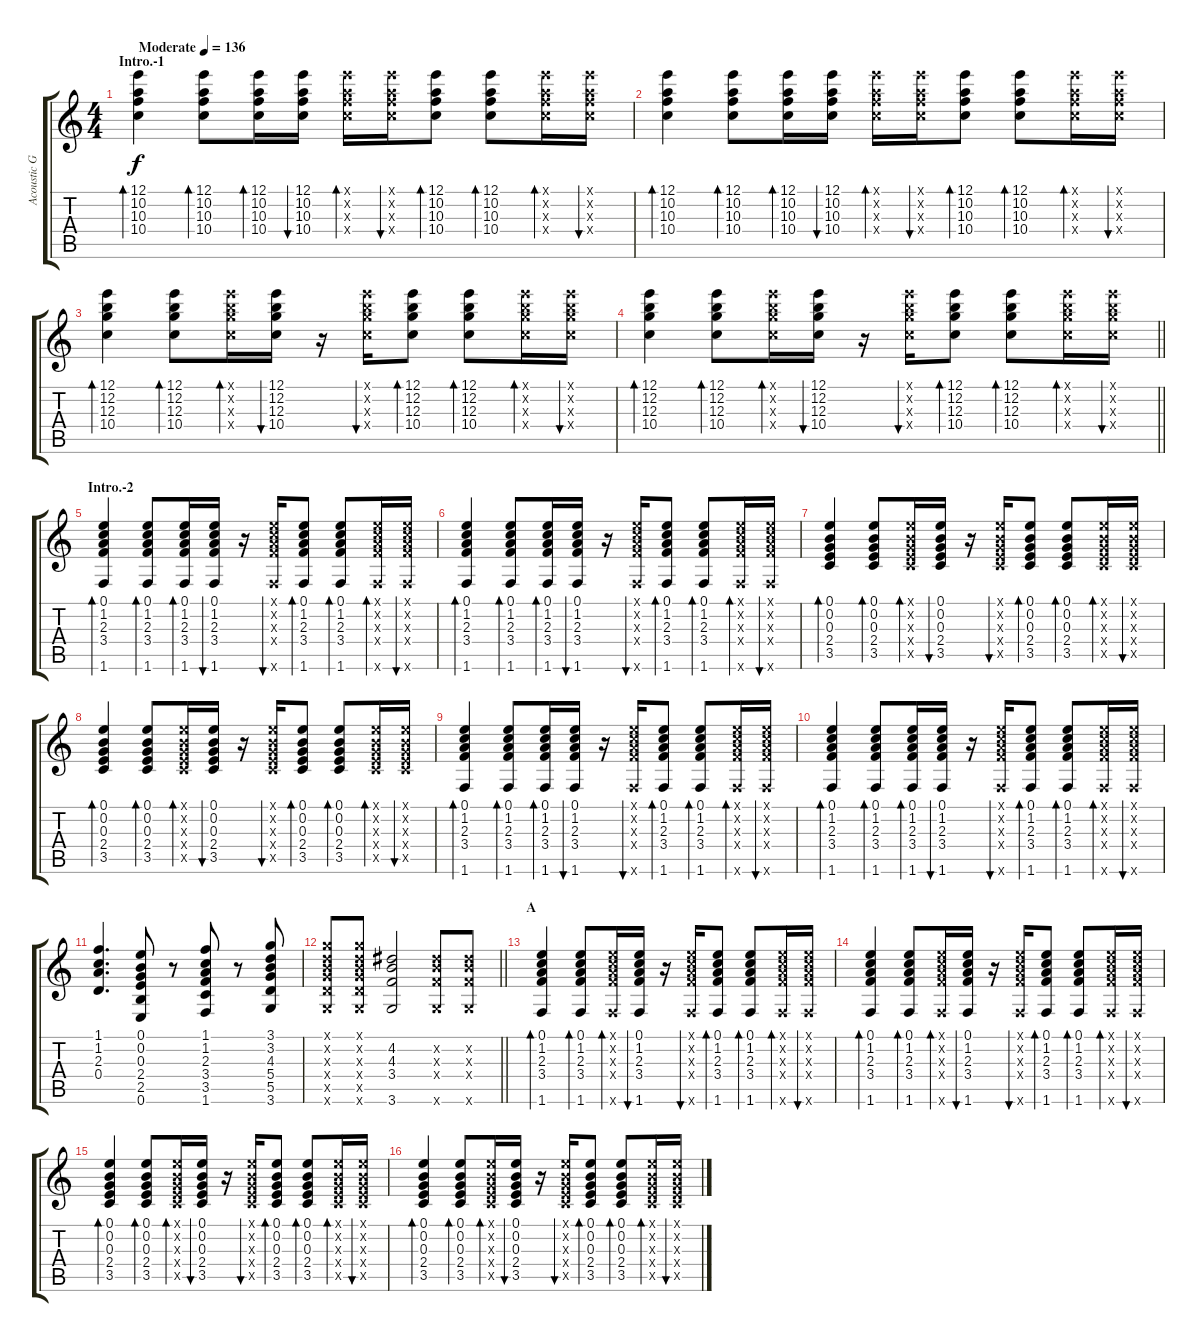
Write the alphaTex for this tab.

\track ("Acoustic Guitar II" "Acoustic G") {instrument acousticguitarsteel}
\staff {score tabs}
\tuning (E4 B3 G3 D3 A2 E2) {hide}
\ts (4 4)
\section ("" "Intro.-1")
\tempo (136 "Moderate")
\clef g2
\ks c
(12.1 10.2 10.3 10.4).4{bd 60 dy f instrument acousticguitarsteel} (12.1 10.2 10.3 10.4).8{bd 60} (12.1 10.2 10.3 10.4).16{bd 60} (12.1 10.2 10.3 10.4).16{bu 60} (12.1{x} 10.2{x} 10.3{x} 10.4{x}).16{bd 60} (12.1{x} 10.2{x} 10.3{x} 10.4{x}).16{bu 60} (12.1 10.2 10.3 10.4).8{bd 60} (12.1 10.2 10.3 10.4).8{bd 60} (12.1{x} 10.2{x} 10.3{x} 10.4{x}).16{bd 60} (12.1{x} 10.2{x} 10.3{x} 10.4{x}).16{bu 60} |
(12.1 10.2 10.3 10.4).4{bd 60} (12.1 10.2 10.3 10.4).8{bd 60} (12.1 10.2 10.3 10.4).16{bd 60} (12.1 10.2 10.3 10.4).16{bu 60} (12.1{x} 10.2{x} 10.3{x} 10.4{x}).16{bd 60} (12.1{x} 10.2{x} 10.3{x} 10.4{x}).16{bu 60} (12.1 10.2 10.3 10.4).8{bd 60} (12.1 10.2 10.3 10.4).8{bd 60} (12.1{x} 10.2{x} 10.3{x} 10.4{x}).16{bd 60} (12.1{x} 10.2{x} 10.3{x} 10.4{x}).16{bu 60} |
(12.1 12.2 12.3 10.4).4{bd 60} (12.1 12.2 12.3 10.4).8{bd 30} (12.1{x} 12.2{x} 12.3{x} 10.4{x}).16{bd 30} (12.1 12.2 12.3 10.4).16{bu 30} r.16 (12.1{x} 12.2{x} 12.3{x} 10.4{x}).16{bu 30} (12.1 12.2 12.3 10.4).8{bd 30} (12.1 12.2 12.3 10.4).8{bd 30} (12.1{x} 12.2{x} 12.3{x} 10.4{x}).16{bd 30} (12.1{x} 12.2{x} 12.3{x} 10.4{x}).16{bu 30} |
\barLineRight lightlight
(12.1 12.2 12.3 10.4).4{bd 60} (12.1 12.2 12.3 10.4).8{bd 30} (12.1{x} 12.2{x} 12.3{x} 10.4{x}).16{bd 30} (12.1 12.2 12.3 10.4).16{bu 30} r.16 (12.1{x} 12.2{x} 12.3{x} 10.4{x}).16{bu 30} (12.1 12.2 12.3 10.4).8{bd 30} (12.1 12.2 12.3 10.4).8{bd 30} (12.1{x} 12.2{x} 12.3{x} 10.4{x}).16{bd 30} (12.1{x} 12.2{x} 12.3{x} 10.4{x}).16{bu 30} |
\section ("" "Intro.-2")
(0.1 1.2 2.3 3.4 1.6).4{bd 30} (0.1 1.2 2.3 3.4 1.6).8{bd 60} (0.1 1.2 2.3 3.4 1.6).16{bd 60} (0.1 1.2 2.3 3.4 1.6).16{bu 60} r.16 (0.1{x} 1.2{x} 2.3{x} 3.4{x} 1.6{x}).16{bu 60} (0.1 1.2 2.3 3.4 1.6).8{bd 30} (0.1 1.2 2.3 3.4 1.6).8{bd 30} (0.1{x} 1.2{x} 2.3{x} 3.4{x} 1.6{x}).16{bd 30} (0.1{x} 1.2{x} 2.3{x} 3.4{x} 1.6{x}).16{bu 30} |
(0.1 1.2 2.3 3.4 1.6).4{bd 30} (0.1 1.2 2.3 3.4 1.6).8{bd 60} (0.1 1.2 2.3 3.4 1.6).16{bd 60} (0.1 1.2 2.3 3.4 1.6).16{bu 60} r.16 (0.1{x} 1.2{x} 2.3{x} 3.4{x} 1.6{x}).16{bu 60} (0.1 1.2 2.3 3.4 1.6).8{bd 30} (0.1 1.2 2.3 3.4 1.6).8{bd 30} (0.1{x} 1.2{x} 2.3{x} 3.4{x} 1.6{x}).16{bd 30} (0.1{x} 1.2{x} 2.3{x} 3.4{x} 1.6{x}).16{bu 30} |
(0.1 0.2 0.3 2.4 3.5).4{bd 60} (0.1 0.2 0.3 2.4 3.5).8{bd 30} (0.1{x} 0.2{x} 0.3{x} 2.4{x} 3.5{x}).16{bd 30} (0.1 0.2 0.3 2.4 3.5).16{bu 30} r.16 (0.1{x} 0.2{x} 0.3{x} 2.4{x} 3.5{x}).16{bu 30} (0.1 0.2 0.3 2.4 3.5).8{bd 30} (0.1 0.2 0.3 2.4 3.5).8{bd 30} (0.1{x} 0.2{x} 0.3{x} 2.4{x} 3.5{x}).16{bd 30} (0.1{x} 0.2{x} 0.3{x} 2.4{x} 3.5{x}).16{bu 30} |
(0.1 0.2 0.3 2.4 3.5).4{bd 30} (0.1 0.2 0.3 2.4 3.5).8{bd 30} (0.1{x} 0.2{x} 0.3{x} 2.4{x} 3.5{x}).16{bd 30} (0.1 0.2 0.3 2.4 3.5).16{bu 30} r.16 (0.1{x} 0.2{x} 0.3{x} 2.4{x} 3.5{x}).16{bu 30} (0.1 0.2 0.3 2.4 3.5).8{bd 30} (0.1 0.2 0.3 2.4 3.5).8{bd 30} (0.1{x} 0.2{x} 0.3{x} 2.4{x} 3.5{x}).16{bd 30} (0.1{x} 0.2{x} 0.3{x} 2.4{x} 3.5{x}).16{bu 30} |
(0.1 1.2 2.3 3.4 1.6).4{bd 60} (0.1 1.2 2.3 3.4 1.6).8{bd 60} (0.1 1.2 2.3 3.4 1.6).16{bd 60} (0.1 1.2 2.3 3.4 1.6).16{bu 60} r.16 (0.1{x} 1.2{x} 2.3{x} 3.4{x} 1.6{x}).16{bu 60} (0.1 1.2 2.3 3.4 1.6).8{bd 30} (0.1 1.2 2.3 3.4 1.6).8{bd 30} (0.1{x} 1.2{x} 2.3{x} 3.4{x} 1.6{x}).16{bd 30} (0.1{x} 1.2{x} 2.3{x} 3.4{x} 1.6{x}).16{bu 30} |
(0.1 1.2 2.3 3.4 1.6).4{bd 30} (0.1 1.2 2.3 3.4 1.6).8{bd 60} (0.1 1.2 2.3 3.4 1.6).16{bd 60} (0.1 1.2 2.3 3.4 1.6).16{bu 60} r.16 (0.1{x} 1.2{x} 2.3{x} 3.4{x} 1.6{x}).16{bu 60} (0.1 1.2 2.3 3.4 1.6).8{bd 30} (0.1 1.2 2.3 3.4 1.6).8{bd 30} (0.1{x} 1.2{x} 2.3{x} 3.4{x} 1.6{x}).16{bd 30} (0.1{x} 1.2{x} 2.3{x} 3.4{x} 1.6{x}).16{bu 30} |
(1.1 1.2 2.3 0.4).4{d} (0.1 0.2 0.3 2.4 2.5 0.6).8 r.8 (1.1 1.2 2.3 3.4 3.5 1.6).8 r.8 (3.1 3.2 4.3 5.4 5.5 3.6).8 |
\barLineRight lightlight
(3.1{x} 3.2{x} 4.3{x} 5.4{x} 5.5{x} 3.6{x}).8 (3.1{x} 3.2{x} 4.3{x} 5.4{x} 5.5{x} 3.6{x}).8 (4.2 4.3 3.4 3.6).2 (4.2{x} 4.3{x} 3.4{x} 3.6{x}).8 (4.2{x} 4.3{x} 3.4{x} 3.6{x}).8 |
\section ("" "A")
(0.1 1.2 2.3 3.4 1.6).4{bd 30} (0.1 1.2 2.3 3.4 1.6).8{bd 60} (0.1{x} 1.2{x} 2.3{x} 3.4{x} 1.6{x}).16{bd 60} (0.1 1.2 2.3 3.4 1.6).16{bu 60} r.16 (0.1{x} 1.2{x} 2.3{x} 3.4{x} 1.6{x}).16{bu 60} (0.1 1.2 2.3 3.4 1.6).8{bd 30} (0.1 1.2 2.3 3.4 1.6).8{bd 30} (0.1{x} 1.2{x} 2.3{x} 3.4{x} 1.6{x}).16{bd 30} (0.1{x} 1.2{x} 2.3{x} 3.4{x} 1.6{x}).16{bu 30} |
(0.1 1.2 2.3 3.4 1.6).4{bd 30} (0.1 1.2 2.3 3.4 1.6).8{bd 60} (0.1{x} 1.2{x} 2.3{x} 3.4{x} 1.6{x}).16{bd 60} (0.1 1.2 2.3 3.4 1.6).16{bu 60} r.16 (0.1{x} 1.2{x} 2.3{x} 3.4{x} 1.6{x}).16{bu 60} (0.1 1.2 2.3 3.4 1.6).8{bd 30} (0.1 1.2 2.3 3.4 1.6).8{bd 30} (0.1{x} 1.2{x} 2.3{x} 3.4{x} 1.6{x}).16{bd 30} (0.1{x} 1.2{x} 2.3{x} 3.4{x} 1.6{x}).16{bu 30} |
(0.1 0.2 0.3 2.4 3.5).4{bd 60} (0.1 0.2 0.3 2.4 3.5).8{bd 30} (0.1{x} 0.2{x} 0.3{x} 2.4{x} 3.5{x}).16{bd 30} (0.1 0.2 0.3 2.4 3.5).16{bu 30} r.16 (0.1{x} 0.2{x} 0.3{x} 2.4{x} 3.5{x}).16{bu 30} (0.1 0.2 0.3 2.4 3.5).8{bd 30} (0.1 0.2 0.3 2.4 3.5).8{bd 30} (0.1{x} 0.2{x} 0.3{x} 2.4{x} 3.5{x}).16{bd 30} (0.1{x} 0.2{x} 0.3{x} 2.4{x} 3.5{x}).16{bu 30} |
(0.1 0.2 0.3 2.4 3.5).4{bd 60} (0.1 0.2 0.3 2.4 3.5).8{bd 30} (0.1{x} 0.2{x} 0.3{x} 2.4{x} 3.5{x}).16{bd 30} (0.1 0.2 0.3 2.4 3.5).16{bu 30} r.16 (0.1{x} 0.2{x} 0.3{x} 2.4{x} 3.5{x}).16{bu 30} (0.1 0.2 0.3 2.4 3.5).8{bd 30} (0.1 0.2 0.3 2.4 3.5).8{bd 30} (0.1{x} 0.2{x} 0.3{x} 2.4{x} 3.5{x}).16{bd 30} (0.1{x} 0.2{x} 0.3{x} 2.4{x} 3.5{x}).16{bu 30}
